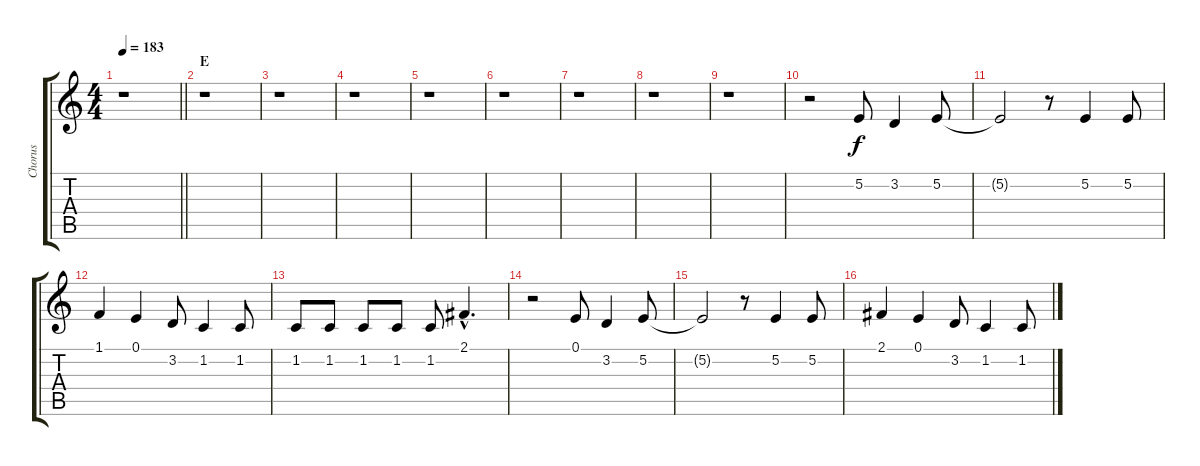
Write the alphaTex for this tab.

\track ("Chorus" "Chorus") {instrument altosax}
\staff {score tabs}
\tuning (E4 B3 G3 D3 A2 E2) {hide}
\ts (4 4)
\tempo 183
\clef g2
\barLineRight lightlight
\ks c
r.1{dy f} |
\section ("" "E")
r.1 |
r.1 |
r.1 |
r.1 |
r.1 |
r.1 |
r.1 |
r.1 |
r.2 5.2.8 3.2.4 5.2.8 |
5.2{t}.2 r.8 5.2.4 5.2.8 |
1.1.4 0.1.4 3.2.8 1.2.4 1.2.8 |
1.2.8 1.2.8 1.2.8 1.2.8 1.2.8 2.1{hac}.4{d} |
r.2 0.1.8 3.2.4 5.2.8 |
5.2{t}.2 r.8 5.2.4 5.2.8 |
2.1.4 0.1.4 3.2.8 1.2.4 1.2.8
